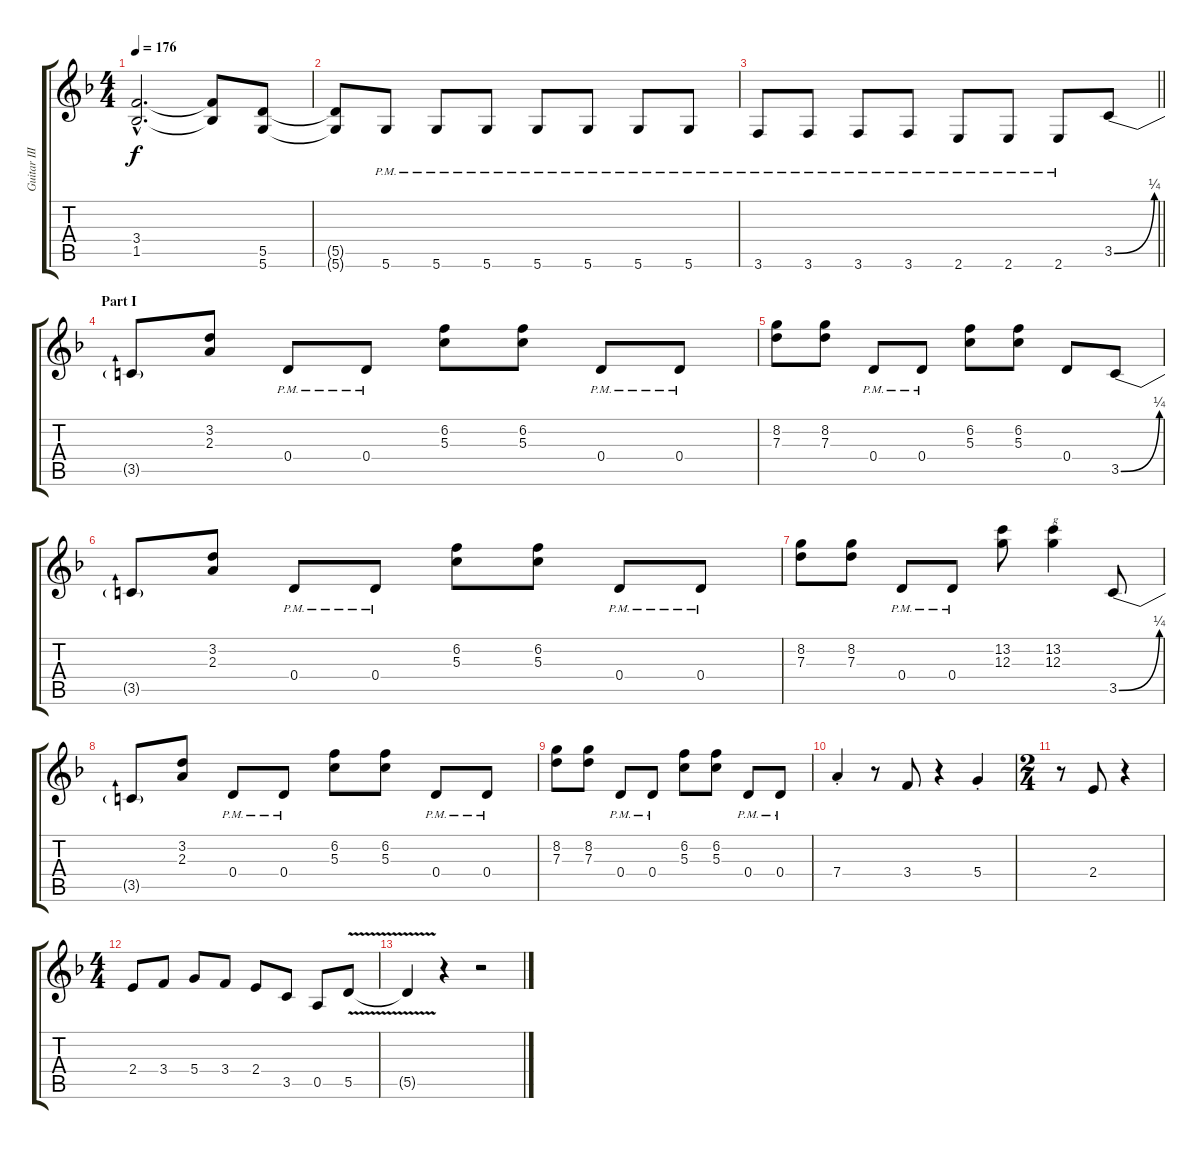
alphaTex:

\track ("Guitar III (Kazuma)" "Guitar III") {instrument distortionguitar}
\staff {score tabs}
\tuning (E4 B3 G3 D3 A2 D2) {hide}
\ts (4 4)
\tempo 176
\clef g2
\ks f
(3.4{hac t} 1.5{hac t}).2{d dy f} (3.4{t} 1.5{t}).8 (5.5 5.6).8 |
(5.5{t} 5.6{t}).8 5.6{pm}.8 5.6{pm}.8 5.6{pm}.8 5.6{pm}.8 5.6{pm}.8 5.6{pm}.8 5.6{pm}.8 |
\barLineRight lightlight
3.6{pm}.8 3.6{pm}.8 3.6{pm}.8 3.6{pm}.8 2.6{pm}.8 2.6{pm}.8 2.6{pm}.8 3.5{be (bend 0 0 60 1)}.8 |
\section ("" "Part I")
3.5{t}.8 (3.2 2.3).8 0.4{pm}.8 0.4{pm}.8 (6.2 5.3).8 (6.2 5.3).8 0.4{pm}.8 0.4{pm}.8 |
(8.2 7.3).8 (8.2 7.3).8 0.4{pm}.8 0.4{pm}.8 (6.2 5.3).8 (6.2 5.3).8 0.4.8 3.5{be (bend 0 0 60 1)}.8 |
3.5{t}.8 (3.2 2.3).8 0.4{pm}.8 0.4{pm}.8 (6.2 5.3).8 (6.2 5.3).8 0.4{pm}.8 0.4{pm}.8 |
(8.2 7.3).8 (8.2 7.3).8 0.4{pm}.8 0.4{pm}.8 (13.2 12.3).8 (13.2 12.3).4{txt "g"} 3.5{be (bend 0 0 60 1)}.8 |
3.5{t}.8 (3.2 2.3).8 0.4{pm}.8 0.4{pm}.8 (6.2 5.3).8 (6.2 5.3).8 0.4{pm}.8 0.4{pm}.8 |
(8.2 7.3).8 (8.2 7.3).8 0.4{pm}.8 0.4{pm}.8 (6.2 5.3).8 (6.2 5.3).8 0.4{pm}.8 0.4{pm}.8 |
7.4{st}.4 r.8 3.4.8 r.4 5.4{st}.4 |
\ts (2 4)
r.8 2.4.8 r.4 |
\ts (4 4)
2.4.8 3.4.8 5.4.8 3.4.8 2.4.8 3.5.8 0.5.8 5.5{v}.8 |
5.5{t}.4 r.4 r.2
